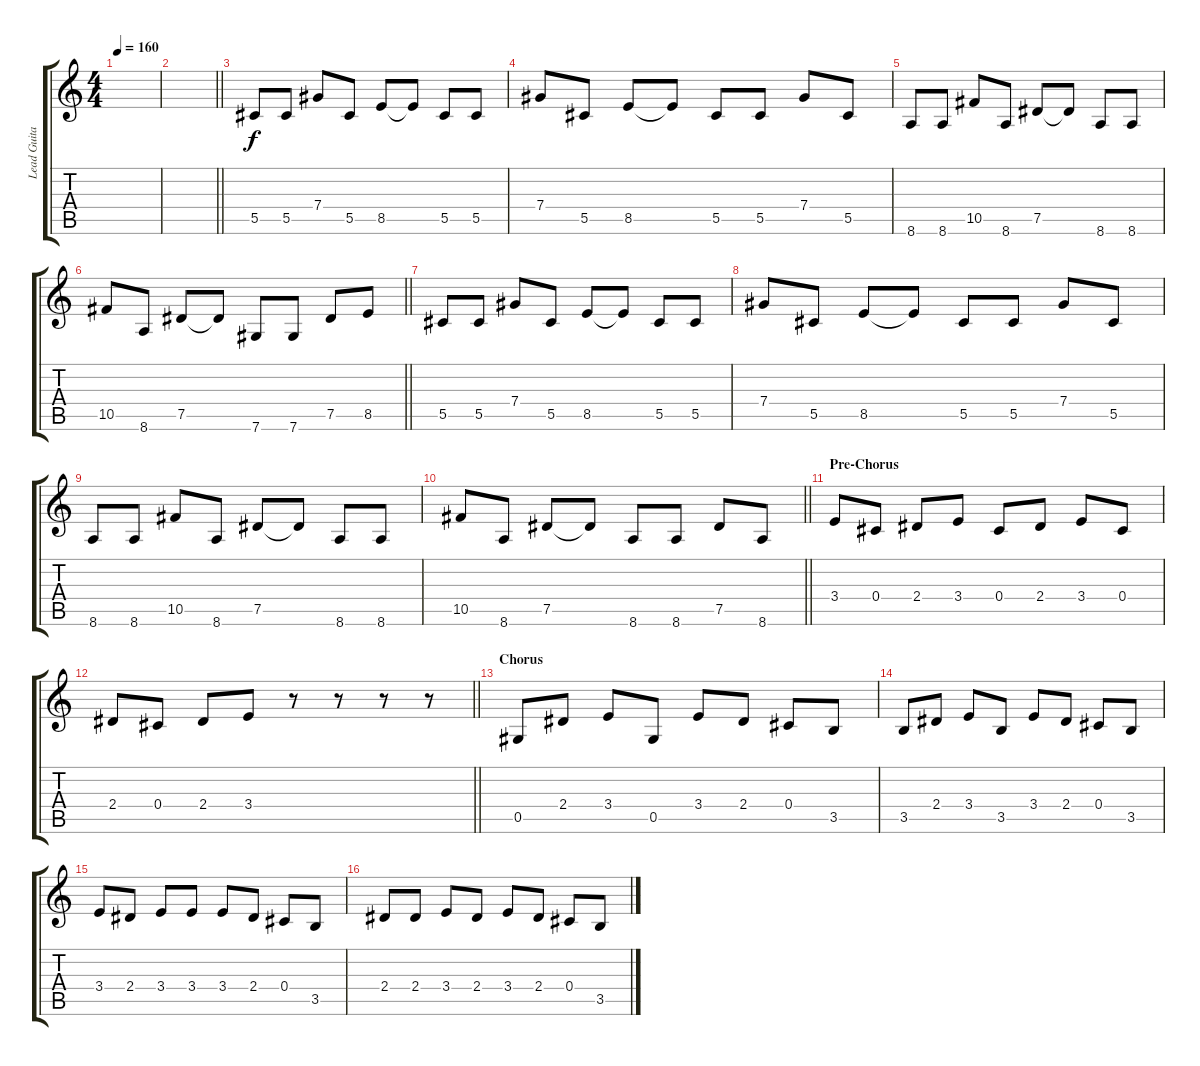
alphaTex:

\track ("Lead Guitar" "Lead Guita") {instrument distortionguitar}
\staff {score tabs}
\tuning (Eb4 Bb3 Gb3 Db3 Ab2 Db2) {hide}
\ts (4 4)
\tempo 160
\clef g2
\ks c
|
\barLineRight lightlight
|
5.5.8{volume 13} 5.5.8 7.4.8 5.5.8 8.5.8 8.5{t}.8 5.5.8 5.5.8 |
7.4.8 5.5.8 8.5.8 8.5{t}.8 5.5.8 5.5.8 7.4.8 5.5.8 |
8.6.8 8.6.8 10.5.8 8.6.8 7.5.8 7.5{t}.8 8.6.8 8.6.8 |
\barLineRight lightlight
10.5.8 8.6.8 7.5.8 7.5{t}.8 7.6.8 7.6.8 7.5.8 8.5.8 |
5.5.8 5.5.8 7.4.8 5.5.8 8.5.8 8.5{t}.8 5.5.8 5.5.8 |
7.4.8 5.5.8 8.5.8 8.5{t}.8 5.5.8 5.5.8 7.4.8 5.5.8 |
8.6.8 8.6.8 10.5.8 8.6.8 7.5.8 7.5{t}.8 8.6.8 8.6.8 |
\barLineRight lightlight
10.5.8 8.6.8 7.5.8 7.5{t}.8 8.6.8 8.6.8 7.5.8 8.6.8 |
\section ("" "Pre-Chorus")
3.4.8{volume 10} 0.4.8 2.4.8 3.4.8 0.4.8 2.4.8 3.4.8 0.4.8 |
\barLineRight lightlight
2.4.8 0.4.8 2.4.8 3.4.8 r.8 r.8 r.8 r.8 |
\section ("" "Chorus")
0.5.8 2.4.8 3.4.8 0.5.8 3.4.8 2.4.8 0.4.8 3.5.8 |
3.5.8 2.4.8 3.4.8 3.5.8 3.4.8 2.4.8 0.4.8 3.5.8 |
3.4.8 2.4.8 3.4.8 3.4.8 3.4.8 2.4.8 0.4.8 3.5.8 |
2.4.8 2.4.8 3.4.8 2.4.8 3.4.8 2.4.8 0.4.8 3.5.8
